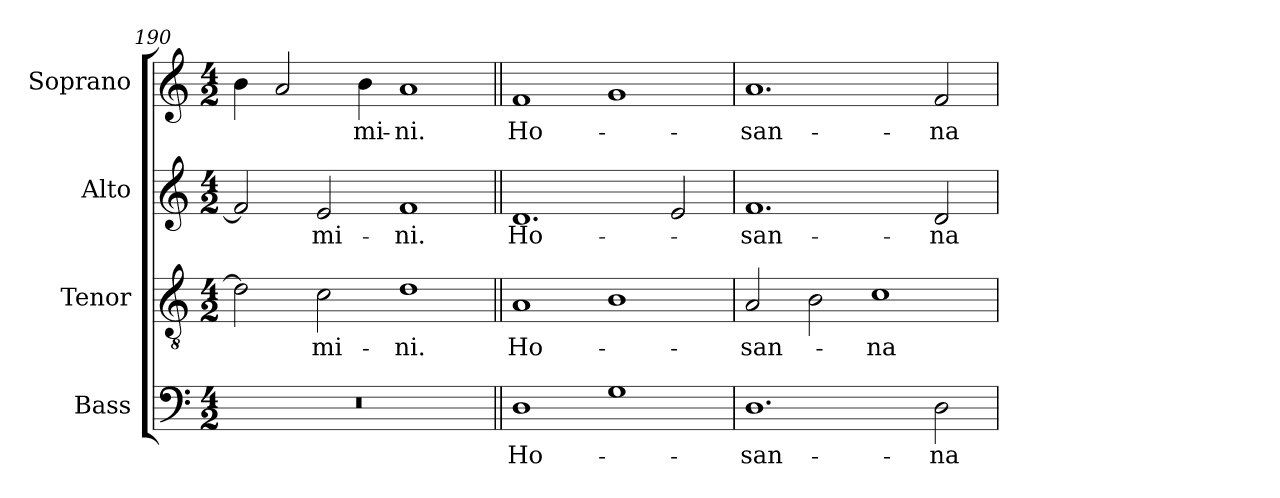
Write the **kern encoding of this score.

**kern	**text	**kern	**text	**kern	**text	**kern	**text
*part4	*part4	*part3	*part3	*part2	*part2	*part1	*part1
*staff4	*staff4	*staff3	*staff3	*staff2	*staff2	*staff1	*staff1
*I"Bass	*	*I"Tenor	*	*I"Alto	*	*I"Soprano	*
*clefF4	*	*clefGv2	*	*clefG2	*	*clefG2	*
*k[]	*	*k[]	*	*k[]	*	*k[]	*
*C:	*	*C:	*	*C:	*	*C:	*
*M4/2	*	*M4/2	*	*M4/2	*	*M4/2	*
=190	=190	=190	=190	=190	=190	=190	=190
0r	.	2d\]	.	2f/]	.	4b\	.
.	.	.	.	.	.	2a/	.
.	.	2c\	-mi-	2e/	-mi-	.	.
.	.	.	.	.	.	4b\	-mi-
.	.	1d	-ni.	1f	-ni.	1a	-ni.
!!LO:LB:g=z
=191||	=191||	=191||	=191||	=191||	=191||	=191||	=191||
1D	Ho-	1A	Ho-	1.d	Ho-	1f	Ho-
1G	.	1B	.	.	.	1g	.
.	.	.	.	2e/	.	.	.
=192	=192	=192	=192	=192	=192	=192	=192
1.D	-san-	2A/	-san-	1.f	-san-	1.a	-san-
.	.	2B\	.	.	.	.	.
.	.	1c	-na	.	.	.	.
2D\	-na	.	.	2d/	-na	2f/	-na
=	=	=	=	=	=	=	=
*-	*-	*-	*-	*-	*-	*-	*-
